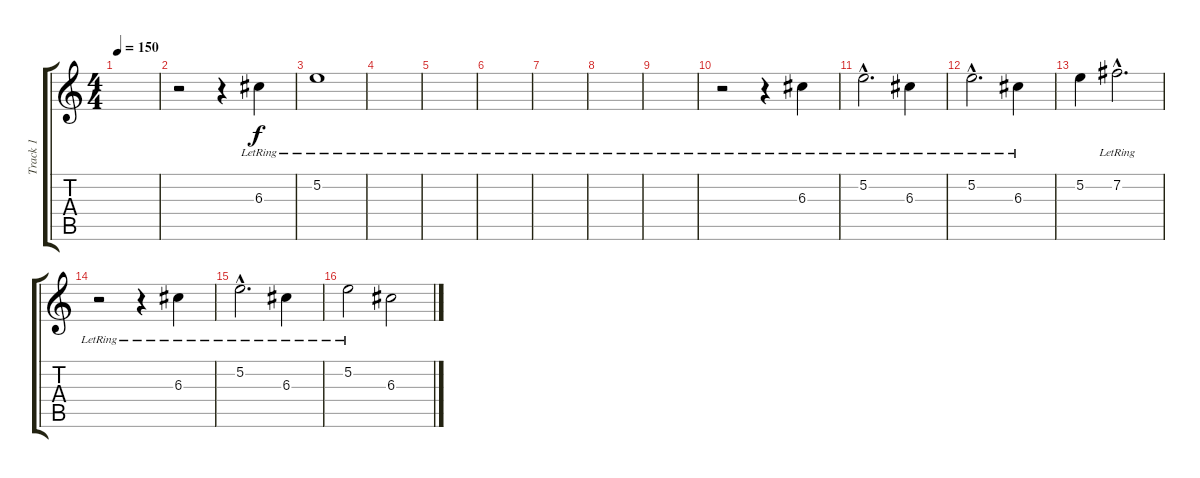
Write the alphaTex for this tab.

\track ("Track 1" "Track 1") {instrument overdrivenguitar}
\staff {score tabs}
\tuning (E4 B3 G3 D3 A2 E2) {hide}
\ts (4 4)
\tempo 150
\clef g2
\ks c
|
r.2 r.4 6.3{lr}.4 |
5.2{lr}.1 |
|
|
|
|
|
|
r.2 r.4 6.3{lr}.4 |
5.2{hac lr}.2{d} 6.3{lr}.4 |
5.2{hac lr}.2{d} 6.3{lr}.4 |
5.2.4 7.2{hac lr}.2{d} |
r.2 r.4 6.3{lr}.4 |
5.2{hac lr}.2{d} 6.3{lr}.4 |
5.2{lr}.2 6.3.2
